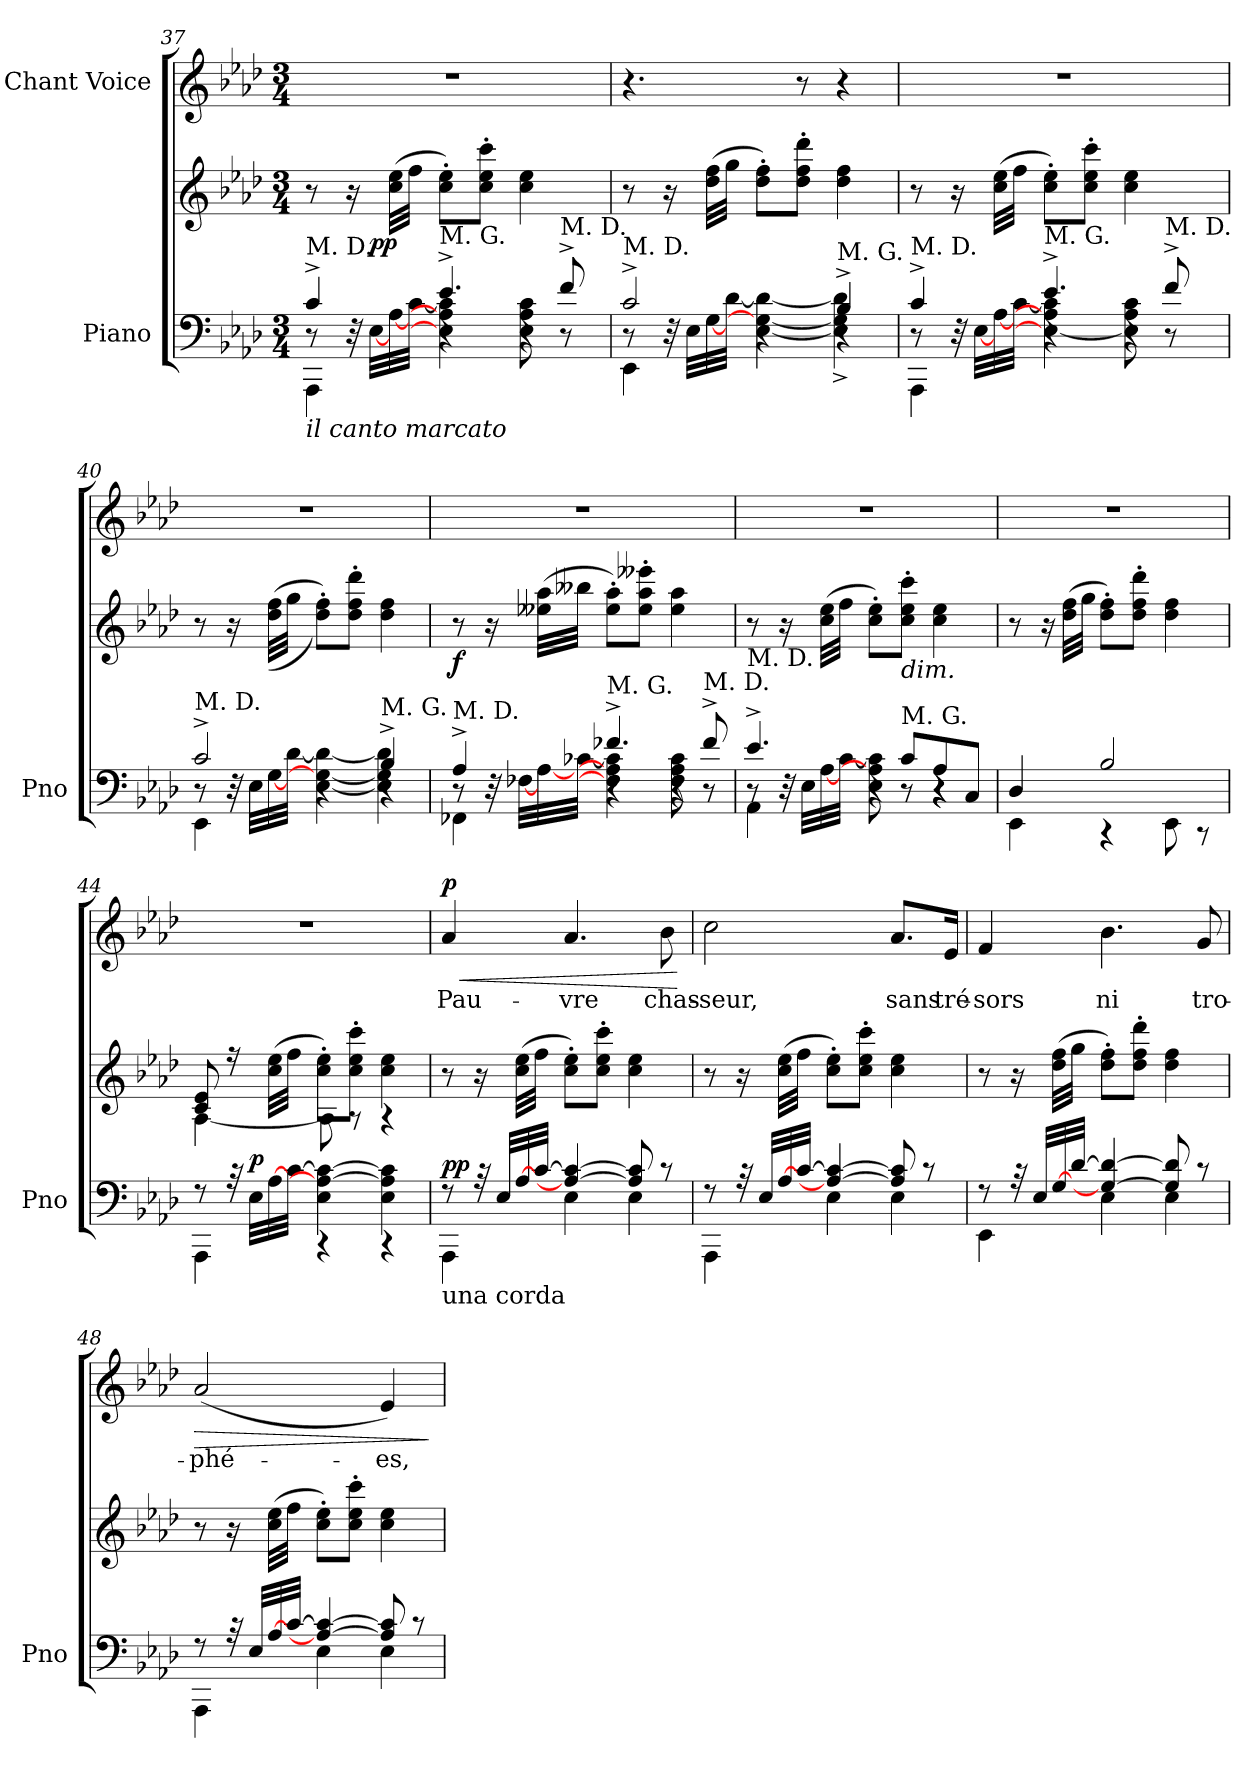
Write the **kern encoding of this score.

**kern	**kern	**dynam	**kern	**text	**dynam
*part2	*part2	*part2	*part1	*part1	*part1
*staff3	*staff2	*staff2/3	*staff1	*staff1	*staff1
*I"Piano	*	*	*I"Chant Voice	*	*
*I'Pno	*	*	*	*	*
!!LO:LB:g=z
*clefF4	*clefG2	*	*clefG2	*	*
*k[b-e-a-d-]	*k[b-e-a-d-]	*	*k[b-e-a-d-]	*	*
*M3/4	*M3/4	*	*M3/4	*	*
=37	=37	=37	=37	=37	=37
*^	*^	*	*	*	*
*	*^	*	*	*	*	*	*
!LO:TX:a:t=M. D.	!	!	!	!	!	!	!	!
!LO:TX:b:i:t=il canto marcato	!	!	!	!	!	!	!	!
4c^/	8r	4AAA-\	8r	8ryy	.	2.r	.	.
.	32r	.	16r	32ryy	.	.	.	.
!	!	!	!	!	!LO:DY:b	!	!	!
.	[32E-\LLL	.	.	2ryy	pp	.	.	.
.	[<32A-\	.	(32cc\ 32ee-\LLL	.	.	.	.	.
.	[32c\JJJ	.	32ff\JJJ	.	.	.	.	.
!LO:TX:a:t=M. G.	!	!	!	!	!	!	!	!
4.e-^/	4E-\] 4A-\] 4c\]	4r	8cc\' 8ee-\'L)	.	.	.	.	.
.	.	.	8cc\' 8ee-\' 8ccc\'J	.	.	.	.	.
.	8E-\ 8A-\ 8c\	4r	4cc\ 4ee-\	.	.	.	.	.
!LO:TX:a:t=M. D.	!	!	!	!	!	!	!	!
8f^/	8r	.	.	.	.	.	.	.
.	.	.	.	16.ryy	.	.	.	.
=38	=38	=38	=38	=38	=38	=38	=38	=38
!LO:TX:a:t=M. D.	!	!	!	!	!	!	!	!
*	*	*	*v	*v	*	*	*	*
2c^/	8r	4EE-\	8r	.	4.r	.	.
.	32r	.	16r	.	.	.	.
.	32E-\LLL	.	.	.	.	.	.
.	[<32G\	.	(32dd-\ 32ff\LLL	.	.	.	.
.	[32d-\JJJ	.	32gg\JJJ	.	.	.	.
.	[4E-\ 4G\_ 4d-\_	4r	8dd-\' 8ff\'L)	.	.	.	.
.	.	.	8dd-\' 8ff\' 8ddd-\'J	.	8r	.	.
!LO:TX:a:t=M. G.	!	!	!	!	!	!	!
4B-^/	4E-\]^ 4G\]^ 4d-\]^	4r	4dd-\ 4ff\	.	4r	.	.
=39	=39	=39	=39	=39	=39	=39	=39
!LO:TX:a:t=M. D.	!	!	!	!	!	!	!
4c^/	8r	4AAA-\	8r	.	2.r	.	.
.	32r	.	16r	.	.	.	.
.	[32E-\LLL	.	.	.	.	.	.
.	[<32A-\	.	(32cc\ 32ee-\LLL	.	.	.	.
.	[32c\JJJ	.	32ff\JJJ	.	.	.	.
!LO:TX:a:t=M. G.	!	!	!	!	!	!	!
4.e-^/	4E-\_ 4A-\] 4c\]	4r	8cc\' 8ee-\'L)	.	.	.	.
.	.	.	8cc\' 8ee-\' 8ccc\'J	.	.	.	.
.	8E-\] 8A-\ 8c\	4r	4cc\ 4ee-\	.	.	.	.
!LO:TX:a:t=M. D.	!	!	!	!	!	!	!
8f^/	8r	.	.	.	.	.	.
=40	=40	=40	=40	=40	=40	=40	=40
!LO:TX:a:t=M. D.	!	!	!	!	!	!	!
2c^/	8r	4EE-\	8r	.	2.r	.	.
.	32r	.	16r	.	.	.	.
.	32E-\LLL	.	.	.	.	.	.
.	[<32G\	.	((32dd-\ 32ff\LLL	.	.	.	.
.	[32d-\JJJ	.	32gg\JJJ	.	.	.	.
.	[4E-\ 4G\_ 4d-\_	4r	8dd-\' 8ff\'L))	.	.	.	.
.	.	.	8dd-\' 8ff\' 8ddd-\'J	.	.	.	.
!LO:TX:a:t=M. G.	!	!	!	!	!	!	!
4B-^/	4E-\] 4G\] 4d-\]	4r	4dd-\ 4ff\	.	.	.	.
!!LO:LB:g=z
=41	=41	=41	=41	=41	=41	=41	=41
!LO:TX:a:t=M. D.	!	!	!	!	!	!	!
!	!	!	!	!LO:DY:b	!	!	!
4A-^/	8r	4FF-X\	8r	f	2.r	.	.
.	32r	.	16r	.	.	.	.
.	[32F-X\LLL	.	.	.	.	.	.
.	[<32A-\	.	(32ee--X\ 32aa-\LLL	.	.	.	.
.	[32c-X\JJJ	.	32bb--X\JJJ	.	.	.	.
!LO:TX:a:t=M. G.	!	!	!	!	!	!	!
4.f-X^/	4F-\] 4A-\] 4c-\]	4r	8ee--\' 8aa-\'L)	.	.	.	.
.	.	.	8ee--\' 8aa-\' 8eee--X\'J	.	.	.	.
.	8F-\ 8A-\ 8c-\	4r	4ee--\ 4aa-\	.	.	.	.
!LO:TX:a:t=M. D.	!	!	!	!	!	!	!
8f-^/	8r	.	.	.	.	.	.
=42	=42	=42	=42	=42	=42	=42	=42
!LO:TX:a:t=M. D.	!	!	!	!	!	!	!
4.e-^/	8r	4AA-\	8r	.	2.r	.	.
.	32r	.	16r	.	.	.	.
.	32E-\LLL	.	.	.	.	.	.
.	[32A-\	.	(32cc\ 32ee-\LLL	.	.	.	.
.	[>32c\JJJ	.	32ff\JJJ	.	.	.	.
.	8E-\ 8A-\] 8c\]	4r	8cc\' 8ee-\'L)	.	.	.	.
!	!	!	!LO:TX:b:i:t=dim.	!	!	!	!
!LO:TX:a:t=M. G.	!	!	!	!	!	!	!
8c/L	8r	.	8cc\' 8ee-\' 8ccc\'J	.	.	.	.
8A-/	4r	4r	4cc\ 4ee-\	.	.	.	.
8C/J	.	.	.	.	.	.	.
*	*v	*v	*	*	*	*	*
=43	=43	=43	=43	=43	=43	=43
4D-/	4EE-\	8r	.	2.r	.	.
.	.	16r	.	.	.	.
.	.	(32dd-\ 32ff\LLL	.	.	.	.
.	.	32gg\JJJ	.	.	.	.
2B-/	4r	8dd-\' 8ff\'L)	.	.	.	.
.	.	8dd-\' 8ff\' 8ddd-\'J	.	.	.	.
.	8EE-\	4dd-\ 4ff\	.	.	.	.
.	8r	.	.	.	.	.
=44	=44	=44	=44	=44	=44	=44
*	*	*^	*	*	*	*
8r	4AAA-\	8c/ 8e-/	[4A-\	.	2.r	.	.
32r	.	16r	.	.	.	.	.
!	!	!	!	!LO:DY:a=2	!	!	!
32E-\LLL	.	.	.	p	.	.	.
[<32A-\	.	(>32cc\ 32ee-\LLL	.	.	.	.	.
[32c\JJJ	.	32ff\JJJ	.	.	.	.	.
4E-\ 4A-\_ 4c\_	4r	8cc\'< 8ee-\'<L)	8A-\]	.	.	.	.
.	.	8cc\'< 8ee-\'< 8ccc\'<J	8r	.	.	.	.
4E-\ 4A-\] 4c\]	4r	4cc\ 4ee-\	4r	.	.	.	.
!!LO:LB:g=z
=45	=45	=45	=45	=45	=45	=45	=45
!LO:TX:b:t=una corda	!	!	!	!	!	!	!
!	!	!	!	!LO:DY:a=2	!	!LO:LY:b	!LO:HP:b
!	!	!	!	!	!	!	!LO:DY:n=1:a
*	*	*v	*v	*	*	*	*
8r	4AAA-\	8r	pp	4a-/	Pau-	< p
32r	.	16r	.	.	.	.
32E-/LLL	.	.	.	.	.	.
[<32A-/	.	(32cc\ 32ee-\LLL	.	.	.	.
[32c/JJJ	.	32ff\JJJ	.	.	.	.
!	!	!	!	!	!LO:LY:b	!
4A-/_ 4c/_	4E-\	8cc\' 8ee-\'L)	.	4.a-/	-vre	.
.	.	8cc\' 8ee-\' 8ccc\'J	.	.	.	.
8A-/] 8c/]	4E-\	4cc\ 4ee-\	.	.	.	.
!	!	!	!	!	!LO:LY:b	!
8r	.	.	.	8b-\	chas-	.
*v	*v	*	*	*	*	*
.	.	.	.	.	[
=46	=46	=46	=46	=46	=46
*^	*	*	*	*	*
!	!	!	!	!	!LO:LY:b	!
8r	4AAA-\	8r	.	2cc\	-seur,	.
32r	.	16r	.	.	.	.
32E-/LLL	.	.	.	.	.	.
[<32A-/	.	(32cc\ 32ee-\LLL	.	.	.	.
[32c/JJJ	.	32ff\JJJ	.	.	.	.
4A-/_ 4c/_	4E-\	8cc\' 8ee-\'L)	.	.	.	.
.	.	8cc\' 8ee-\' 8ccc\'J	.	.	.	.
!	!	!	!	!	!LO:LY:b	!
8A-/] 8c/]	4E-\	4cc\ 4ee-\	.	8.a-/L	sans	.
8r	.	.	.	.	.	.
!	!	!	!	!	!LO:LY:b	!
.	.	.	.	16e-/Jk	tré-	.
=47	=47	=47	=47	=47	=47	=47
!	!	!	!	!	!LO:LY:b	!
8r	4EE-\	8r	.	4f/	-sors	.
32r	.	16r	.	.	.	.
32E-/LLL	.	.	.	.	.	.
[<32G/	.	(32dd-\ 32ff\LLL	.	.	.	.
[32d-/JJJ	.	32gg\JJJ	.	.	.	.
!	!	!	!	!	!LO:LY:b	!
4G/_ 4d-/_	4E-\	8dd-\' 8ff\'L)	.	4.b-\	ni	.
.	.	8dd-\' 8ff\' 8ddd-\'J	.	.	.	.
8G/] 8d-/]	4E-\	4dd-\ 4ff\	.	.	.	.
!	!	!	!	!	!LO:LY:b	!
8r	.	.	.	8g/	tro-	.
=48	=48	=48	=48	=48	=48	=48
!	!	!	!	!	!LO:LY:b	!LO:HP:b
8r	4AAA-\	8r	.	(2a-/	-phé-	>
32r	.	16r	.	.	.	.
32E-/LLL	.	.	.	.	.	.
[<32A-/	.	(32cc\ 32ee-\LLL	.	.	.	.
[32c/JJJ	.	32ff\JJJ	.	.	.	.
4A-/_ 4c/_	4E-\	8cc\' 8ee-\'L)	.	.	.	.
.	.	8cc\' 8ee-\' 8ccc\'J	.	.	.	.
!	!	!	!	!	!LO:LY:b	!
8A-/] 8c/]	4E-\	4cc\ 4ee-\	.	4e-/)	-es,	.
8r	.	.	.	.	.	.
*v	*v	*	*	*	*	*
.	.	.	.	.	]
=	=	=	=	=	=
*-	*-	*-	*-	*-	*-
